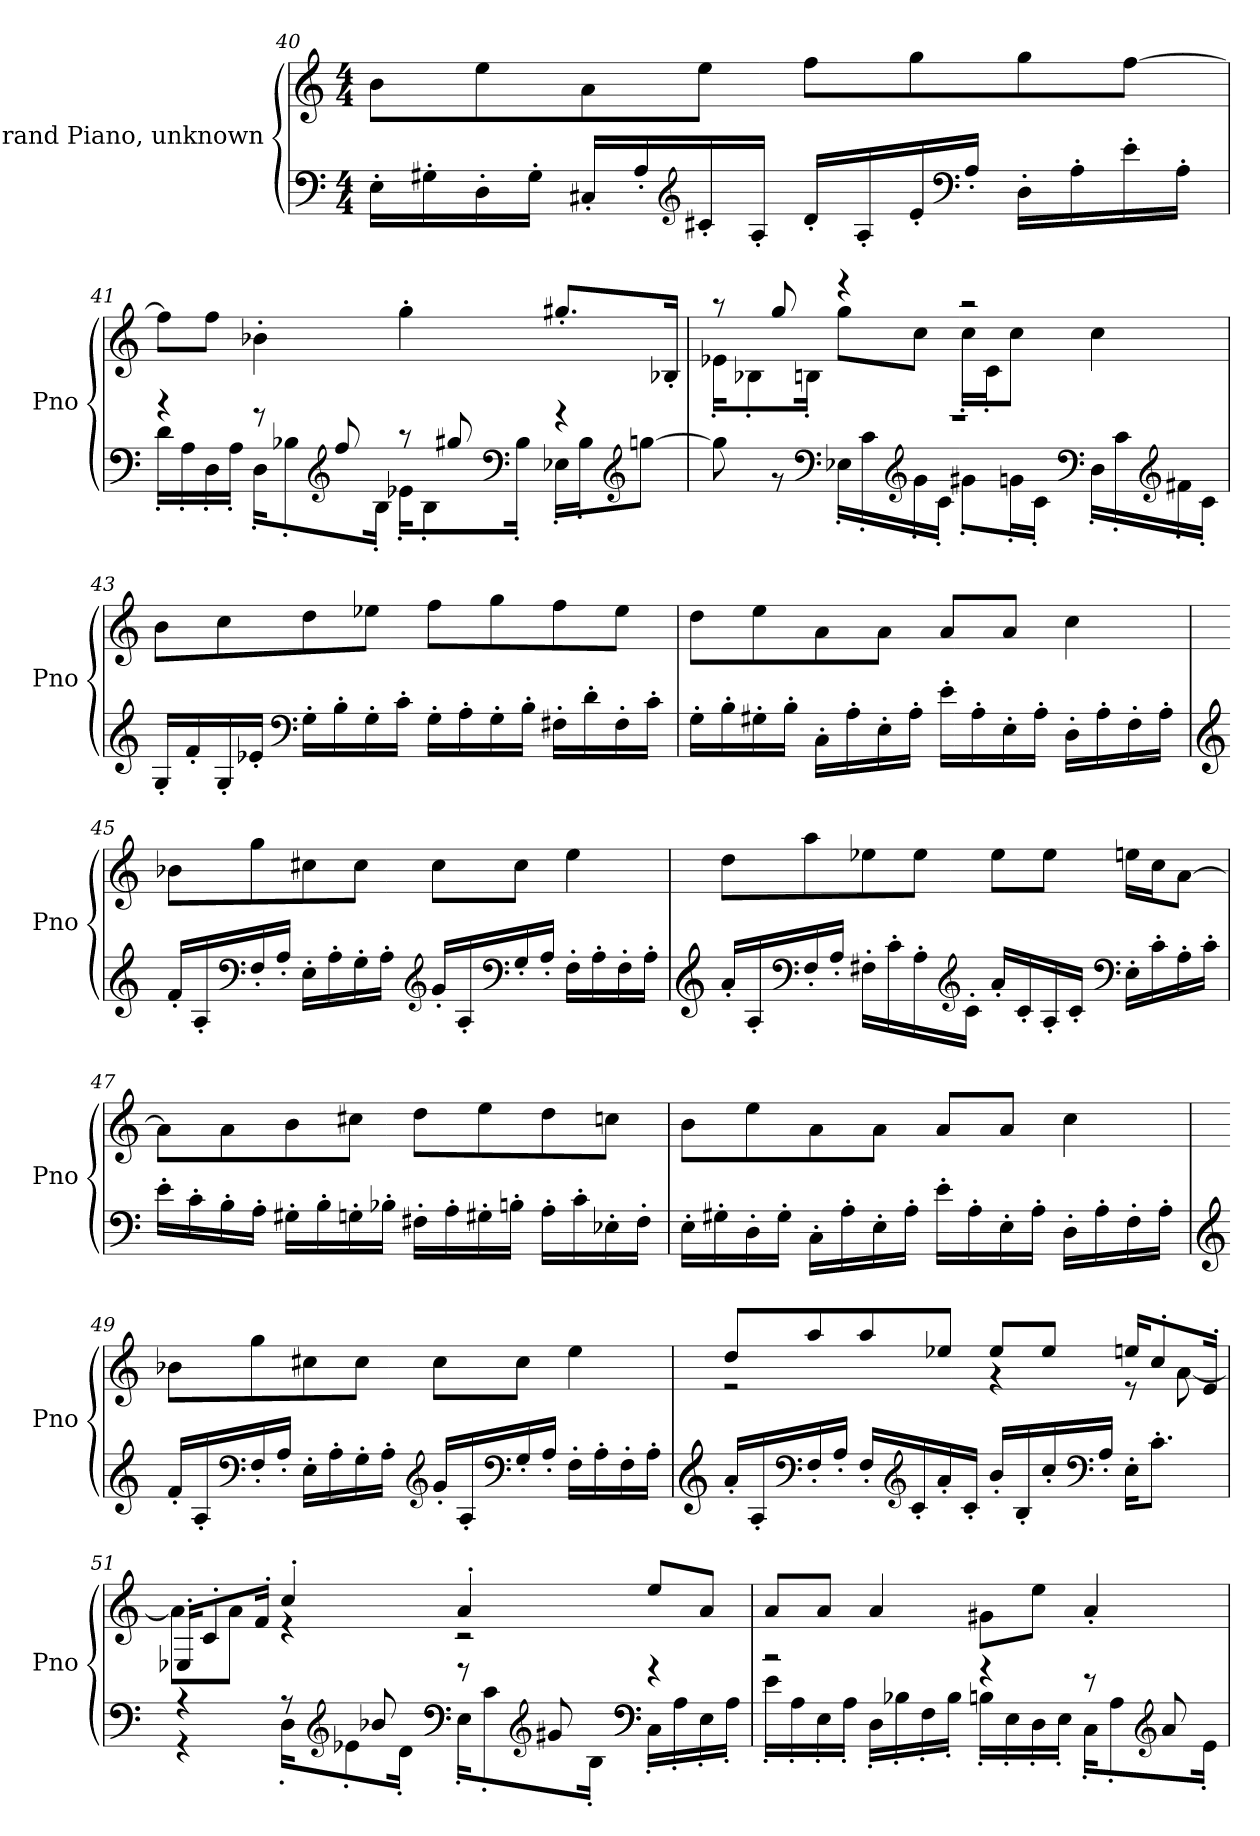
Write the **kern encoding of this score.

**kern	**kern
*part1	*part1
*staff2	*staff1
*I"Grand Piano, unknown	*
*I'Pno	*
*clefF4	*clefG2
*k[]	*k[]
*M4/4	*M4/4
=40	=40
16E'\LL	8b\L
16G#X'\	.
16D'\	8ee\
16G#'\JJ	.
16C#X'/LL	8a\
16A'/	.
*clefG2	*
16c#X'/	8ee\J
16A'/JJ	.
16d'/LL	8ff\L
16A'/	.
16e'/	8gg\
*clefF4	*
16A'/JJ	.
16D'\LL	8gg\
16A'\	.
16e'\	[8ff\J
16A'\JJ	.
!!LO:LB:g=z
=41	=41
*^	*
4r	16d'\LL	8ff\L]
.	16A'\	.
.	16D'\	8ff\J
.	16A'\JJ	.
8r	16D'\KL	4b-X'\
.	8B-X'\	.
*clefG2	*	*
8ff/	.	.
.	16B-'\Jk	.
8r	16e-X'\KL	4gg'\
.	8B-'\	.
8gg#X/	.	.
*clefF4	*	*
.	16B-'\Jk	.
4r	16E-X'\LL	8.gg#X'/L
.	16B-'\J	.
*clefG2	*	*
.	[8ggn\J	.
.	.	16B-X'/Jk
!!LO:LB:g=z
=42	=42	=42
*	*	*^
1r	8gg\]	8r	16e-X'\KL
.	.	.	8B-X'\
.	8r	8gg/	.
.	.	.	16Bn'\Jk
*clefF4	*	*	*
.	16E-X'\LL	4r	8gg\L
.	16c'\	.	.
*clefG2	*	*	*
.	16g'\	.	8cc\J
.	16c'\JJ	.	.
.	8g#X'\L	2r	16cc'\LL
.	.	.	16c'\J
.	16gn'\L	.	8cc\J
.	16c'\JJ	.	.
*clefF4	*	*	*
.	16D'\LL	.	4cc\
.	16c'\	.	.
*clefG2	*	*	*
.	16f#X'\	.	.
.	16c'\JJ	.	.
*v	*v	*	*
*	*v	*v
=43	=43
16G'/LL	8b\L
16f'/	.
16G'/	8cc\
16e-X'/JJ	.
*clefF4	*
16G'\LL	8dd\
16B'\	.
16G'\	8ee-X\J
16c'\JJ	.
16G'\LL	8ff\L
16A'\	.
16G'\	8gg\
16B'\JJ	.
16F#X'\LL	8ff\
16d'\	.
16F#'\	8ee-\J
16c'\JJ	.
!!LO:PB:g=z
=44	=44
16G'\LL	8dd\L
16B'\	.
16G#X'\	8ee\
16B'\JJ	.
16C'\LL	8a\
16A'\	.
16E'\	8a\J
16A'\JJ	.
16e'\LL	8a/L
16A'\	.
16E'\	8a/J
16A'\JJ	.
16D'\LL	4cc\
16A'\	.
16F'\	.
16A'\JJ	.
=45	=45
*clefG2	*
16f'/LL	8b-X\L
16A'/	.
*clefF4	*
16F'/	8gg\
16A'/JJ	.
16E'\LL	8cc#X\
16A'\	.
16G'\	8cc#\J
16A'\JJ	.
*clefG2	*
16g'/LL	8cc#\L
16A'/	.
*clefF4	*
16G'/	8cc#\J
16A'/JJ	.
16F'\LL	4ee\
16A'\	.
16F'\	.
16A'\JJ	.
!!LO:LB:g=z
=46	=46
*clefG2	*
16a'/LL	8dd\L
16A'/	.
*clefF4	*
16F'/	8aa\
16A'/JJ	.
16F#X'\LL	8ee-X\
16c'\	.
16A'\	8ee-\J
*clefG2	*
16c'\JJ	.
16a'/LL	8ee-\L
16c'/	.
16A'/	8ee-\J
16c'/JJ	.
*clefF4	*
16E'\LL	16een\LL
16c'\	16cc\J
16A'\	[8a\J
16c'\JJ	.
=47	=47
16e'\LL	8a\L]
16c'\	.
16B'\	8a\
16A'\JJ	.
16G#X'\LL	8b\
16B'\	.
16Gn'\	8cc#X\J
16B-X'\JJ	.
16F#X'\LL	8dd\L
16A'\	.
16G#X'\	8ee\
16Bn'\JJ	.
16A'\LL	8dd\
16c'\	.
16E-X'\	8ccn\J
16F#'\JJ	.
!!LO:LB:g=z
=48	=48
16E'\LL	8b\L
16G#X'\	.
16D'\	8ee\
16G#'\JJ	.
16C'\LL	8a\
16A'\	.
16E'\	8a\J
16A'\JJ	.
16e'\LL	8a/L
16A'\	.
16E'\	8a/J
16A'\JJ	.
16D'\LL	4cc\
16A'\	.
16F'\	.
16A'\JJ	.
=49	=49
*clefG2	*
16f'/LL	8b-X\L
16A'/	.
*clefF4	*
16F'/	8gg\
16A'/JJ	.
16E'\LL	8cc#X\
16A'\	.
16G'\	8cc#\J
16A'\JJ	.
*clefG2	*
16g'/LL	8cc#\L
16A'/	.
*clefF4	*
16G'/	8cc#\J
16A'/JJ	.
16F'\LL	4ee\
16A'\	.
16F'\	.
16A'\JJ	.
!!LO:LB:g=z
=50	=50
*clefG2	*
*	*^
16a'/LL	8dd/L	2r
16A'/	.	.
*clefF4	*	*
16F'/	8aa/	.
16A'/JJ	.	.
16F'/LL	8aa/	.
*clefG2	*	*
16c'/	.	.
16a'/	8ee-X/J	.
16c'/JJ	.	.
16b'/LL	8ee-/L	4r
16B'/	.	.
16cc'/	8ee-/J	.
*clefF4	*	*
16A'/JJ	.	.
16E'\KL	16een/KL	8r
8.c'\J	8cc'/	.
.	.	[8a\
.	16e'/Jk	.
=51	=51	=51
*^	*	*
4r	4r	16E-X'/KL	8a\L]
.	.	8c'/	.
.	.	.	8a\J
.	.	16f'/Jk	.
8r	16D'\KL	4cc'/	4r
*clefG2	*	*	*
.	8e-X'\	.	.
8b-X/	.	.	.
.	16d'\Jk	.	.
*clefF4	*	*	*
8r	16E'\KL	4a'/	2r
.	8c'\	.	.
*clefG2	*	*	*
8g#X/	.	.	.
.	16B'\Jk	.	.
*clefF4	*	*	*
4r	16C'\LL	8ee/L	.
.	16A'\	.	.
.	16E'\	8a/J	.
.	16A'\JJ	.	.
*	*	*v	*v
!!LO:LB:g=z
=52	=52	=52
2r	16e'\LL	8a/L
.	16A'\	.
.	16E'\	8a/J
.	16A'\JJ	.
.	16D'\LL	4a/
.	16B-X'\	.
.	16F'\	.
.	16B-'\JJ	.
4r	16Bn'\LL	8g#X\L
.	16E'\	.
.	16D'\	8ee\J
.	16E'\JJ	.
8r	16C'\KL	4a'/
.	8A'\	.
*clefG2	*	*
8a/	.	.
.	16e'\Jk	.
*v	*v	*
=	=
*-	*-
